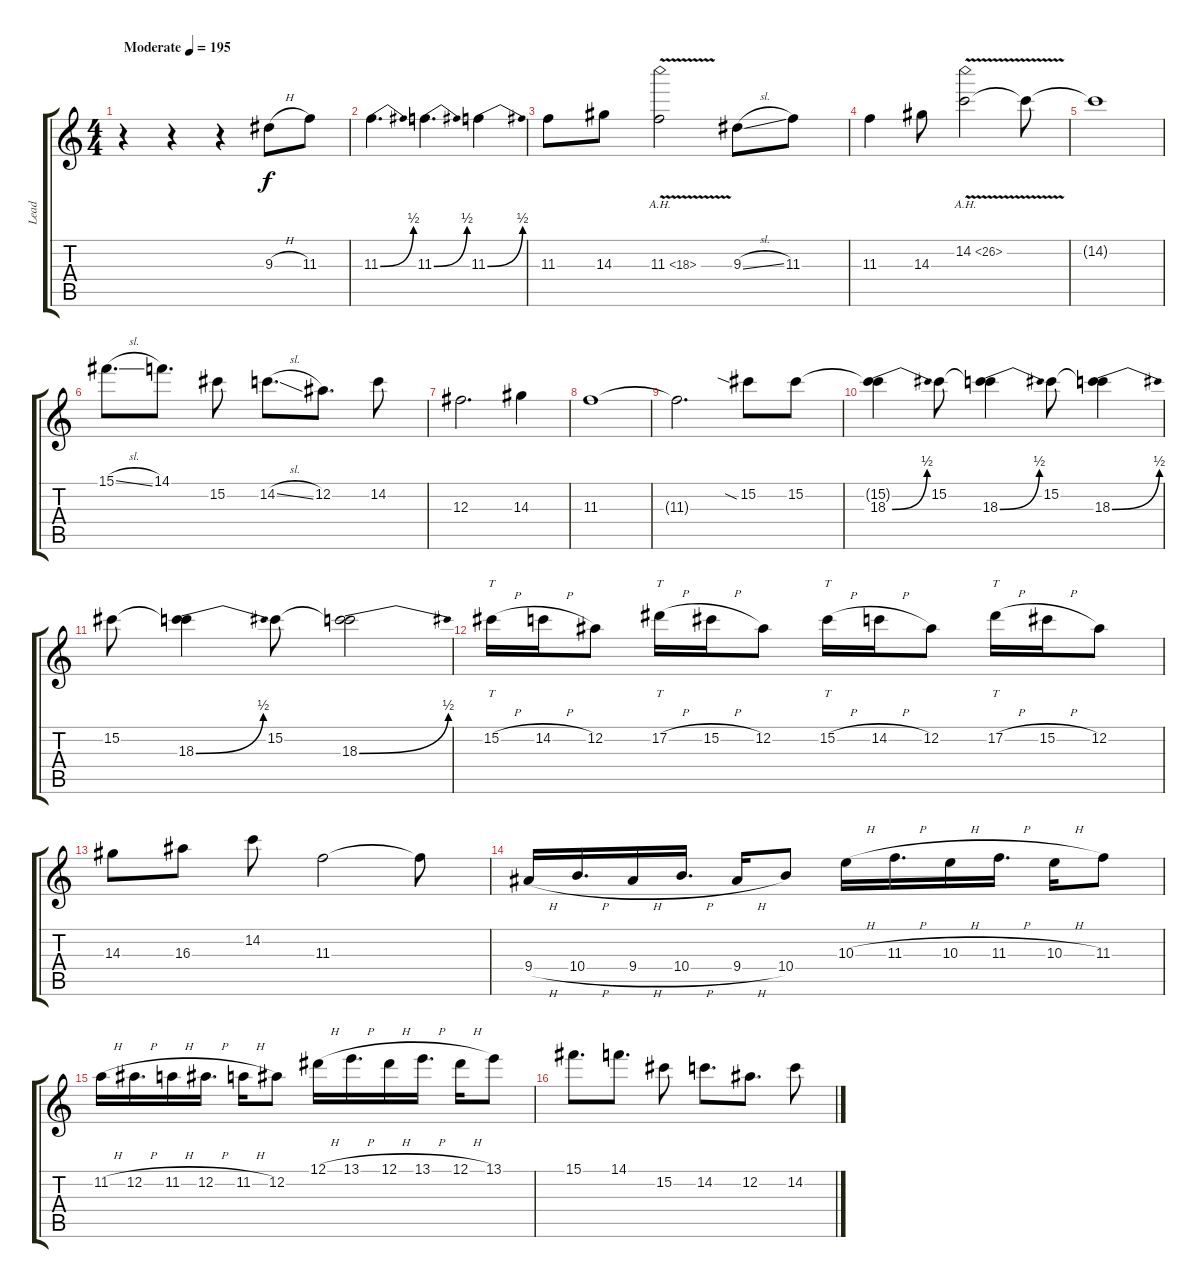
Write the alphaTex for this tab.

\track ("Lead" "Lead") {instrument distortionguitar}
\staff {score tabs}
\tuning (Eb4 Bb3 Gb3 Db3 Ab2 Eb2) {hide}
\ts (4 4)
\tempo (195 "Moderate")
\clef g2
\ks c
r.4{dy f instrument distortionguitar} r.4 r.4 9.3{h}.8 11.3.8 |
11.3{be (bend 0 0 60 2)}.4{d} 11.3{be (bend 0 0 60 2)}.4{d} 11.3{be (bend 0 0 60 2)}.4 |
11.3.8 14.3.8 11.3{ah 7 v}.2 9.3{sl}.8 11.3.8 |
11.3.4 14.3.8 14.2{ah 12 v}.2 14.2{t}.8 |
14.2{t}.1 |
15.1{sl}.8{d} 14.1.8{d} 15.2.8 14.2{sl}.8{d} 12.2.8{d} 14.2.8 |
12.3.2{d} 14.3.4 |
11.3.1 |
11.3{t}.2{d} 15.2{sia}.8 15.2.8 |
(15.2{t} 18.3{be (bend 0 0 60 2)}).4 15.2.8 (15.2{t} 18.3{be (bend 0 0 60 2)}).4 15.2.8 (15.2{t} 18.3{be (bend 0 0 60 2)}).4 |
15.2.8 (15.2{t} 18.3{be (bend 0 0 60 2)}).4 15.2.8 (15.2{t} 18.3{be (bend 0 0 60 2)}).2 |
15.2{h}.16{tt} 14.2{h}.16 12.2.8 17.2{h}.16{tt} 15.2{h}.16 12.2.8 15.2{h}.16{tt} 14.2{h}.16 12.2.8 17.2{h}.16{tt} 15.2{h}.16 12.2.8 |
14.3.8 16.3.8 14.2.8 11.3.2 11.3{t}.8 |
9.4{h}.16 10.4{h}.16{d} 9.4{h}.16 10.4{h}.16{d} 9.4{h}.16 10.4.8 10.3{h}.16 11.3{h}.16{d} 10.3{h}.16 11.3{h}.16{d} 10.3{h}.16 11.3.8 |
11.2{h}.16 12.2{h}.16{d} 11.2{h}.16 12.2{h}.16{d} 11.2{h}.16 12.2.8 12.1{h}.16 13.1{h}.16{d} 12.1{h}.16 13.1{h}.16{d} 12.1{h}.16 13.1.8 |
15.1.8{d} 14.1.8{d} 15.2.8 14.2.8{d} 12.2.8{d} 14.2.8
